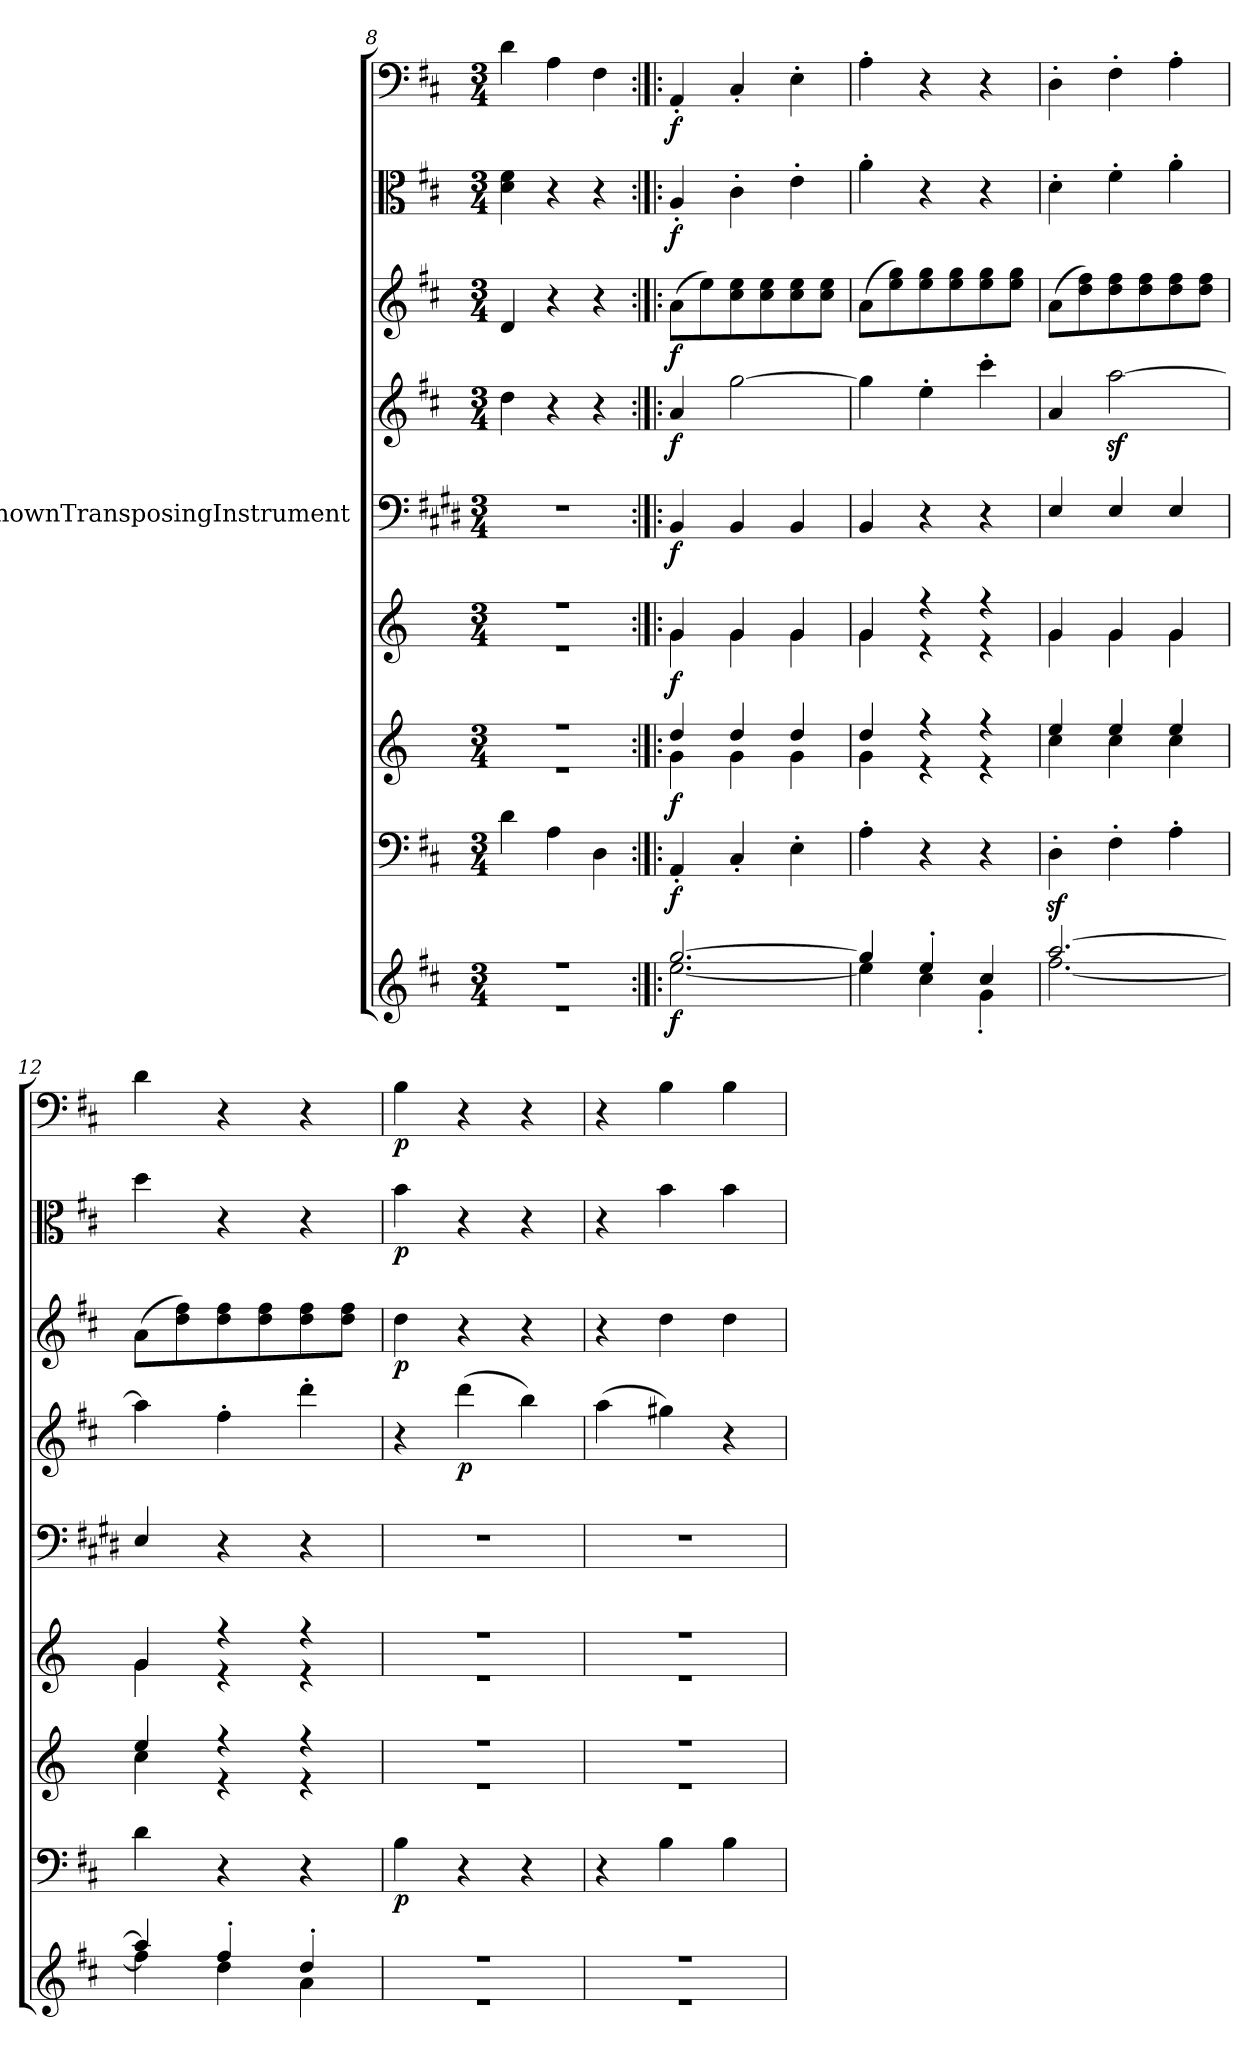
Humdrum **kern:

**kern	**dynam	**kern	**dynam	**kern	**dynam	**kern	**dynam	**kern	**dynam	**kern	**dynam	**kern	**dynam	**kern	**dynam	**kern	**dynam
*part9	*part9	*part8	*part8	*part7	*part7	*part6	*part6	*part5	*part5	*part4	*part4	*part3	*part3	*part2	*part2	*part1	*part1
*staff9	*staff9	*staff8	*staff8	*staff7	*staff7	*staff6	*staff6	*staff5	*staff5	*staff4	*staff4	*staff3	*staff3	*staff2	*staff2	*staff1	*staff1
*	*	*	*	*	*	*	*	*I"UnknownTransposingInstrument	*	*	*	*	*	*	*	*	*
*clefG2	*	*clefF4	*	*clefG2	*	*clefG2	*	*clefF4	*	*clefG2	*	*clefG2	*	*clefC3	*	*clefF4	*
*	*	*	*	*	*	*	*	*ITrd1c2	*	*	*	*	*	*	*	*	*
*k[f#c#]	*	*k[f#c#]	*	*k[]	*	*k[]	*	*k[f#c#]	*	*k[f#c#]	*	*k[f#c#]	*	*k[f#c#]	*	*k[f#c#]	*
*D:	*	*D:	*	*	*	*	*	*	*	*D:	*	*D:	*	*D:	*	*D:	*
*M3/4	*	*M3/4	*	*M3/4	*	*M3/4	*	*M3/4	*	*M3/4	*	*M3/4	*	*M3/4	*	*M3/4	*
=8	=8	=8	=8	=8	=8	=8	=8	=8	=8	=8	=8	=8	=8	=8	=8	=8	=8
*^	*	*	*	*^	*	*^	*	*	*	*	*	*	*	*	*	*	*
2.r	2.r	.	4d\	.	2.r	2.r	.	2.r	2.r	.	2.r	.	4dd\	.	4d/	.	4d\ 4f#\	.	4d\	.
.	.	.	4A\	.	.	.	.	.	.	.	.	.	4r	.	4r	.	4r	.	4A\	.
.	.	.	4D\	.	.	.	.	.	.	.	.	.	4r	.	4r	.	4r	.	4F#\	.
=9:|!|:	=9:|!|:	=9:|!|:	=9:|!|:	=9:|!|:	=9:|!|:	=9:|!|:	=9:|!|:	=9:|!|:	=9:|!|:	=9:|!|:	=9:|!|:	=9:|!|:	=9:|!|:	=9:|!|:	=9:|!|:	=9:|!|:	=9:|!|:	=9:|!|:	=9:|!|:	=9:|!|:
[2.gg/	[2.ee\	f	4AA'/	f	4dd/	4g\	f	4g/	4g\	f	4AA/	f	4a/	f	(8a\L	f	4A'/	f	4AA'/	f
.	.	.	.	.	.	.	.	.	.	.	.	.	.	.	8ee\)	.	.	.	.	.
.	.	.	4C#'/	.	4dd/	4g\	.	4g/	4g\	.	4AA/	.	[2gg\	.	8cc#\ 8ee\	.	4c#'\	.	4C#'/	.
.	.	.	.	.	.	.	.	.	.	.	.	.	.	.	8cc#\ 8ee\	.	.	.	.	.
.	.	.	4E'\	.	4dd/	4g\	.	4g/	4g\	.	4AA/	.	.	.	8cc#\ 8ee\	.	4e'\	.	4E'\	.
.	.	.	.	.	.	.	.	.	.	.	.	.	.	.	8cc#\ 8ee\J	.	.	.	.	.
=10	=10	=10	=10	=10	=10	=10	=10	=10	=10	=10	=10	=10	=10	=10	=10	=10	=10	=10	=10	=10
4gg/]	4ee\]	.	4A'\	.	4dd/	4g\	.	4g/	4g\	.	4AA/	.	4gg\]	.	(8a\L	.	4a'\	.	4A'\	.
.	.	.	.	.	.	.	.	.	.	.	.	.	.	.	8ee\ 8gg\)	.	.	.	.	.
4ee'/	4cc#\	.	4r	.	4r	4r	.	4r	4r	.	4r	.	4ee'\	.	8ee\ 8gg\	.	4r	.	4r	.
.	.	.	.	.	.	.	.	.	.	.	.	.	.	.	8ee\ 8gg\	.	.	.	.	.
4cc#/	4g'\	.	4r	.	4r	4r	.	4r	4r	.	4r	.	4ccc#'\	.	8ee\ 8gg\	.	4r	.	4r	.
.	.	.	.	.	.	.	.	.	.	.	.	.	.	.	8ee\ 8gg\J	.	.	.	.	.
=11	=11	=11	=11	=11	=11	=11	=11	=11	=11	=11	=11	=11	=11	=11	=11	=11	=11	=11	=11	=11
[2.aaz>/	[2.ff#\	.	4D'\	.	4ee/	4cc\	.	4g/	4g\	.	4D/	.	4a/	.	(8a\L	.	4d'\	.	4D'\	.
.	.	.	.	.	.	.	.	.	.	.	.	.	.	.	8dd\ 8ff#\)	.	.	.	.	.
.	.	.	4F#'\	.	4ee/	4cc\	.	4g/	4g\	.	4D/	.	[2aaz\	.	8dd\ 8ff#\	.	4f#'\	.	4F#'\	.
.	.	.	.	.	.	.	.	.	.	.	.	.	.	.	8dd\ 8ff#\	.	.	.	.	.
.	.	.	4A'\	.	4ee/	4cc\	.	4g/	4g\	.	4D/	.	.	.	8dd\ 8ff#\	.	4a'\	.	4A'\	.
.	.	.	.	.	.	.	.	.	.	.	.	.	.	.	8dd\ 8ff#\J	.	.	.	.	.
=12	=12	=12	=12	=12	=12	=12	=12	=12	=12	=12	=12	=12	=12	=12	=12	=12	=12	=12	=12	=12
4aa/]	4ff#\]	.	4d\	.	4ee/	4cc\	.	4g/	4g\	.	4D/	.	4aa\]	.	(8a\L	.	4dd\	.	4d\	.
.	.	.	.	.	.	.	.	.	.	.	.	.	.	.	8dd\ 8ff#\)	.	.	.	.	.
4ff#'/	4dd\	.	4r	.	4r	4r	.	4r	4r	.	4r	.	4ff#'\	.	8dd\ 8ff#\	.	4r	.	4r	.
.	.	.	.	.	.	.	.	.	.	.	.	.	.	.	8dd\ 8ff#\	.	.	.	.	.
4dd'/	4a\	.	4r	.	4r	4r	.	4r	4r	.	4r	.	4ddd'\	.	8dd\ 8ff#\	.	4r	.	4r	.
.	.	.	.	.	.	.	.	.	.	.	.	.	.	.	8dd\ 8ff#\J	.	.	.	.	.
=13	=13	=13	=13	=13	=13	=13	=13	=13	=13	=13	=13	=13	=13	=13	=13	=13	=13	=13	=13	=13
2.r	2.r	.	4B\	p	2.r	2.r	.	2.r	2.r	.	2.r	.	4r	.	4dd\	p	4b\	p	4B\	p
.	.	.	4r	.	.	.	.	.	.	.	.	.	(4ddd\	p	4r	.	4r	.	4r	.
.	.	.	4r	.	.	.	.	.	.	.	.	.	4bb\)	.	4r	.	4r	.	4r	.
=14	=14	=14	=14	=14	=14	=14	=14	=14	=14	=14	=14	=14	=14	=14	=14	=14	=14	=14	=14	=14
2.r	2.r	.	4r	.	2.r	2.r	.	2.r	2.r	.	2.r	.	(4aa\	.	4r	.	4r	.	4r	.
.	.	.	4B\	.	.	.	.	.	.	.	.	.	4gg#X\)	.	4dd\	.	4b\	.	4B\	.
.	.	.	4B\	.	.	.	.	.	.	.	.	.	4r	.	4dd\	.	4b\	.	4B\	.
*	*	*	*	*	*v	*v	*	*	*	*	*	*	*	*	*	*	*	*	*	*
*v	*v	*	*	*	*	*	*v	*v	*	*	*	*	*	*	*	*	*	*	*
=	=	=	=	=	=	=	=	=	=	=	=	=	=	=	=	=	=
*-	*-	*-	*-	*-	*-	*-	*-	*-	*-	*-	*-	*-	*-	*-	*-	*-	*-
